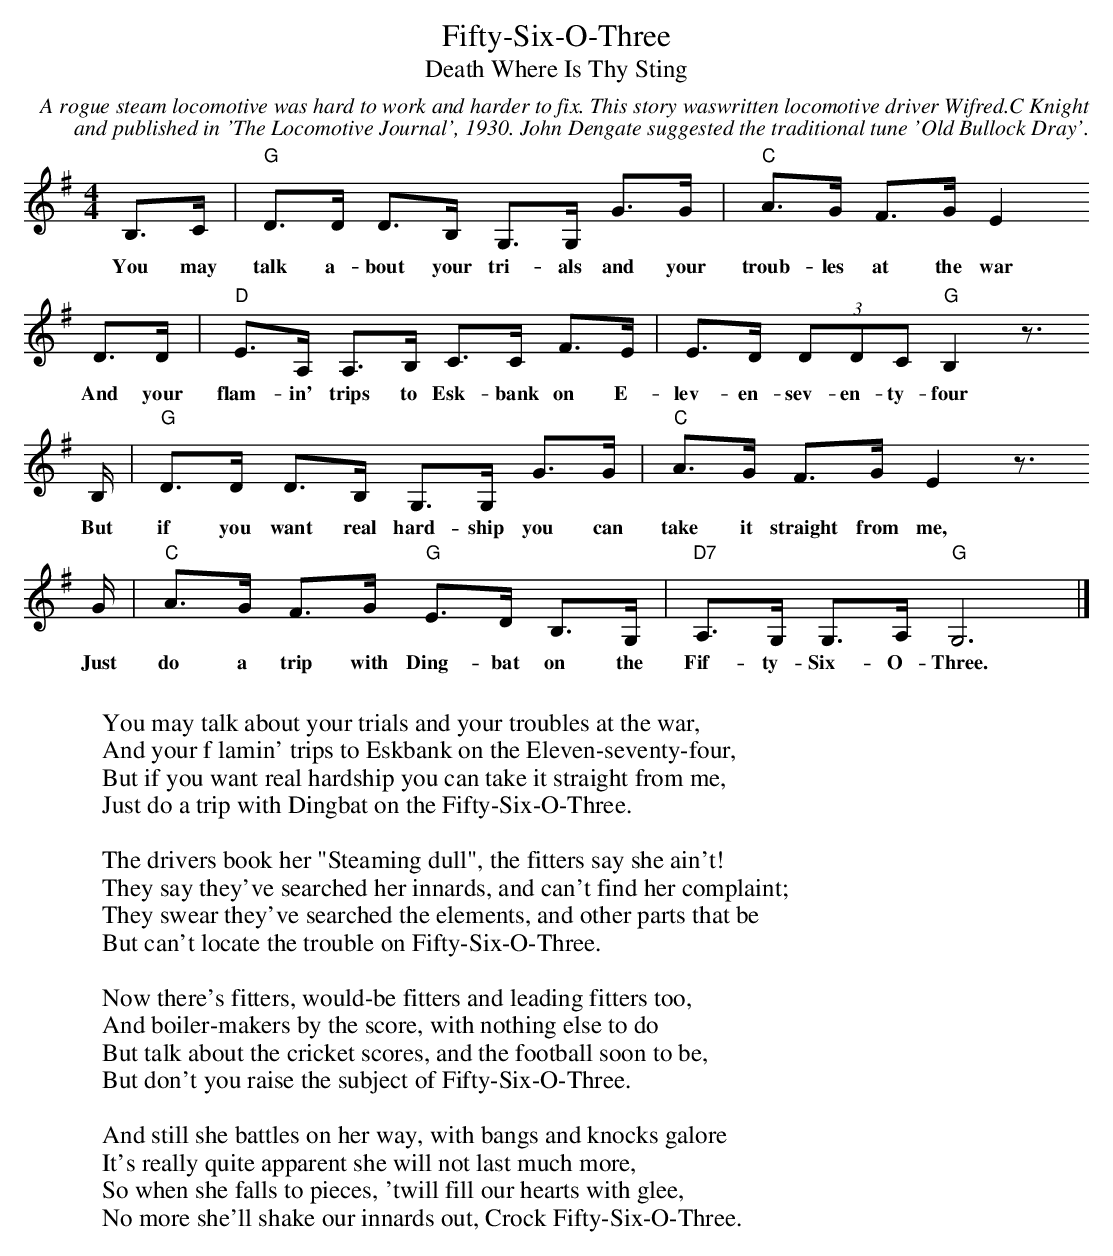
X:1
T:Fifty-Six-O-Three
T:Death Where Is Thy Sting
C:A rogue steam locomotive was hard to work and harder to fix. This story waswritten locomotive driver Wifred.C Knight
C:and published in 'The Locomotive Journal', 1930. John Dengate suggested the traditional tune 'Old Bullock Dray'.
M:4/4
L:1/8
K:Gmaj
B,>C|"G"D>D D>B, G,>G, G>G|"C"A>G F>GE2
w:You may talk a-bout your tri-als and your troub-les at the war
D>D|"D"E>A, A,>B, C>C F>E|E>D (3DDC "G"B,2z>
w:And your flam-in' trips to Esk-bank on E-lev-en-sev-en-ty-four
B,|"G"D>D D>B, G,>G, G>G|"C"A>G F>G E2z>
w:But if you want real hard-ship you can take it straight from me,
G|"C"A>G F>G "G"E>D B,>G,|"D7"A,>G, G,>A, "G"G,6|]
w:Just do a trip with Ding-bat on the Fif-ty-Six-O-Three.
W:
W:You may talk about your trials and your troubles at the war,
W:And your f lamin' trips to Eskbank on the Eleven-seventy-four,
W:But if you want real hardship you can take it straight from me,
W:Just do a trip with Dingbat on the Fifty-Six-O-Three.
W:
W:The drivers book her "Steaming dull", the fitters say she ain't!
W:They say they've searched her innards, and can't find her complaint;
W:They swear they've searched the elements, and other parts that be
W:But can't locate the trouble on Fifty-Six-O-Three.
W:
W:Now there's fitters, would-be fitters and leading fitters too,
W:And boiler-makers by the score, with nothing else to do
W:But talk about the cricket scores, and the football soon to be,
W:But don't you raise the subject of Fifty-Six-O-Three.
W:
W:And still she battles on her way, with bangs and knocks galore
W:It's really quite apparent she will not last much more,
W:So when she falls to pieces, 'twill fill our hearts with glee,
W:No more she'll shake our innards out, Crock Fifty-Six-O-Three.
